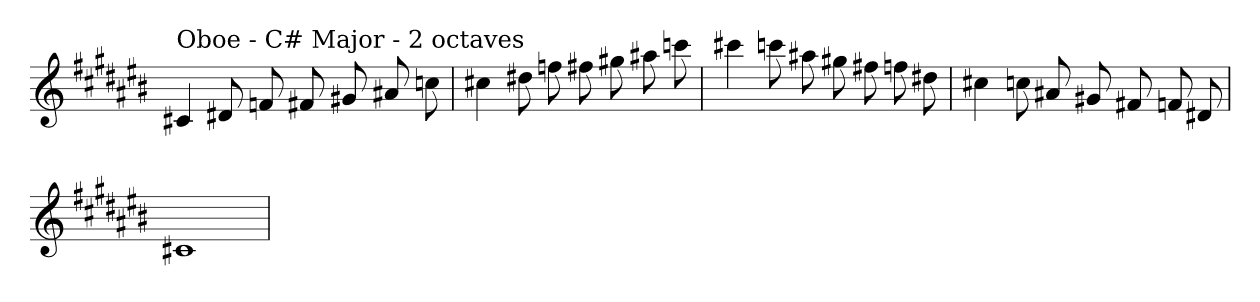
**kern
*part1
*staff1
*clefG2
*k[f#c#g#d#a#e#b#]
*C#:
=
!LO:TX:a:t=Oboe - C# Major - 2 octaves
4c#X
8d#X
8f
8f#X
8g#X
8a#X
8cc
=
4cc#X
8dd#X
8ff
8ff#X
8gg#X
8aa#X
8ccc
=
4ccc#X
8ccc
8aa#X
8gg#X
8ff#X
8ff
8dd#X
=
4cc#X
8cc
8a#X
8g#X
8f#X
8f
8d#X
=
1c#X
=
*-
